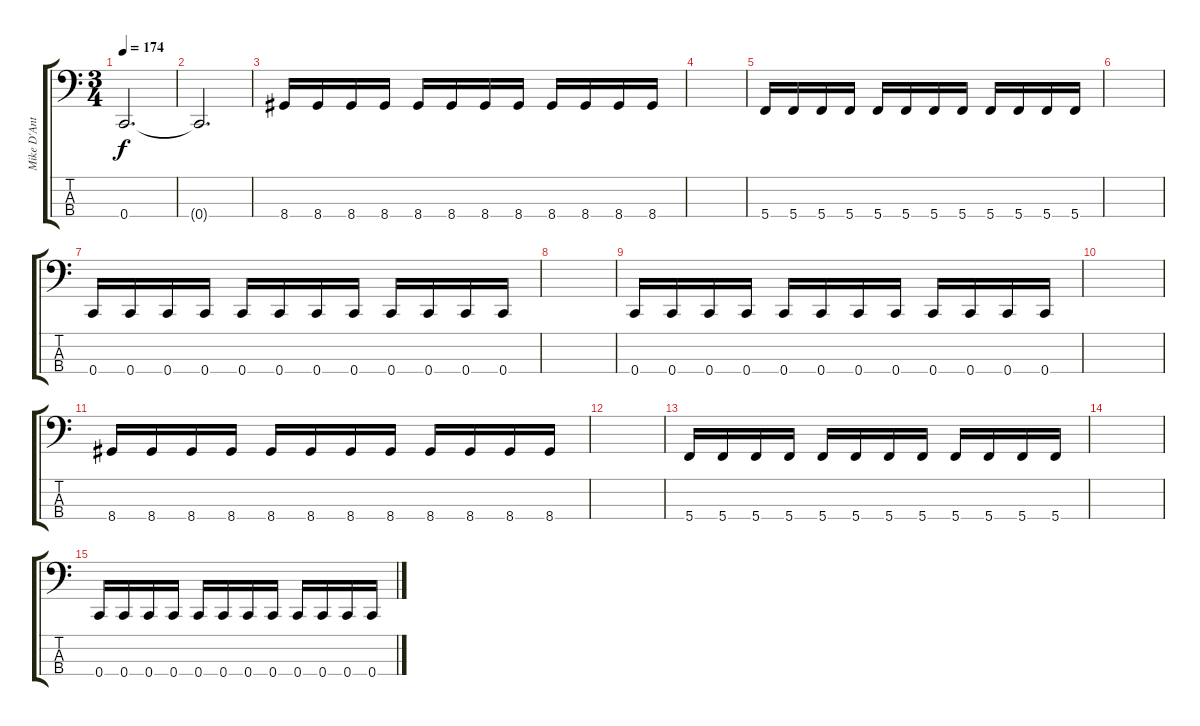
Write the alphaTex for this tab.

\track ("Mike D'Antonio" "Mike D'Ant") {instrument electricbasspick}
\staff {score tabs}
\tuning (F2 C2 G1 C1) {hide}
\ts (3 4)
\tempo 174
\clef f4
\ks c
0.4{t}.2{d dy f} |
0.4{t}.2{d} |
8.4.16 8.4.16 8.4.16 8.4.16 8.4.16 8.4.16 8.4.16 8.4.16 8.4.16 8.4.16 8.4.16 8.4.16 |
|
5.4.16 5.4.16 5.4.16 5.4.16 5.4.16 5.4.16 5.4.16 5.4.16 5.4.16 5.4.16 5.4.16 5.4.16 |
|
0.4.16 0.4.16 0.4.16 0.4.16 0.4.16 0.4.16 0.4.16 0.4.16 0.4.16 0.4.16 0.4.16 0.4.16 |
|
0.4.16 0.4.16 0.4.16 0.4.16 0.4.16 0.4.16 0.4.16 0.4.16 0.4.16 0.4.16 0.4.16 0.4.16 |
|
8.4.16 8.4.16 8.4.16 8.4.16 8.4.16 8.4.16 8.4.16 8.4.16 8.4.16 8.4.16 8.4.16 8.4.16 |
|
5.4.16 5.4.16 5.4.16 5.4.16 5.4.16 5.4.16 5.4.16 5.4.16 5.4.16 5.4.16 5.4.16 5.4.16 |
|
0.4.16 0.4.16 0.4.16 0.4.16 0.4.16 0.4.16 0.4.16 0.4.16 0.4.16 0.4.16 0.4.16 0.4.16
